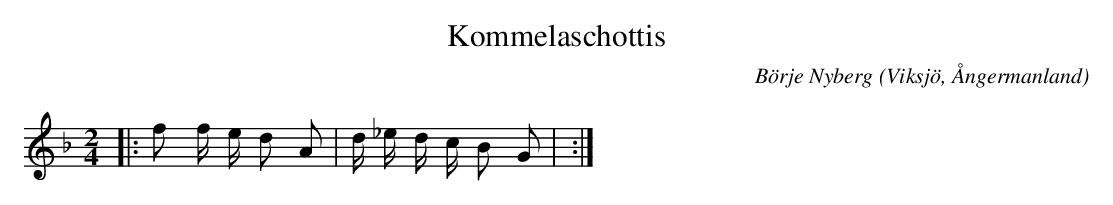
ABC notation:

X:1
T:Kommelaschottis
C:Börje Nyberg
O:Viksjö, Ångermanland
M:2/4
L:1/8
K:Dm
|: f f/2 e/2 d A |d/2 _e/2 d/2 c/2 B G | :|
